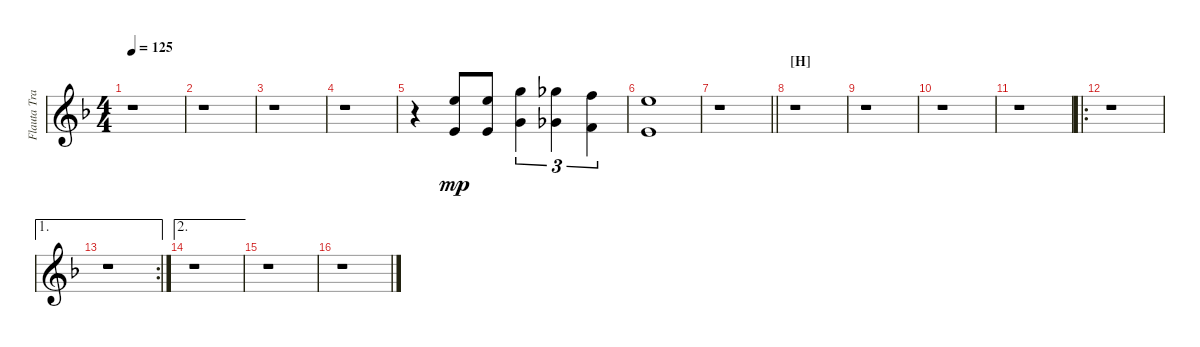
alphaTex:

\track ("Flauta Transversa/ Clarinete" "Flauta Tra") {instrument piccolo}
\staff {score}
\tuning (E4 B3 G3 D3 A2 E2) {hide}
\ts (4 4)
\tempo 125
\clef g2
\ks f
r.1{dy f} |
r.1 |
r.1 |
r.1 |
r.4 (0.1 17.2).8{dy mp} (0.1 17.2).8 (3.1 20.2).4{tu (3 2)} (2.1 19.2).4{tu (3 2)} (1.1 18.2).4{tu (3 2)} |
(0.1 17.2).1 |
\barLineRight lightlight
r.1 |
\section ("" "[H]")
r.1 |
r.1 |
r.1 |
r.1 |
\ro
r.1 |
\ae 1
\rc 2
r.1 |
\ae 2
r.1 |
r.1 |
r.1
